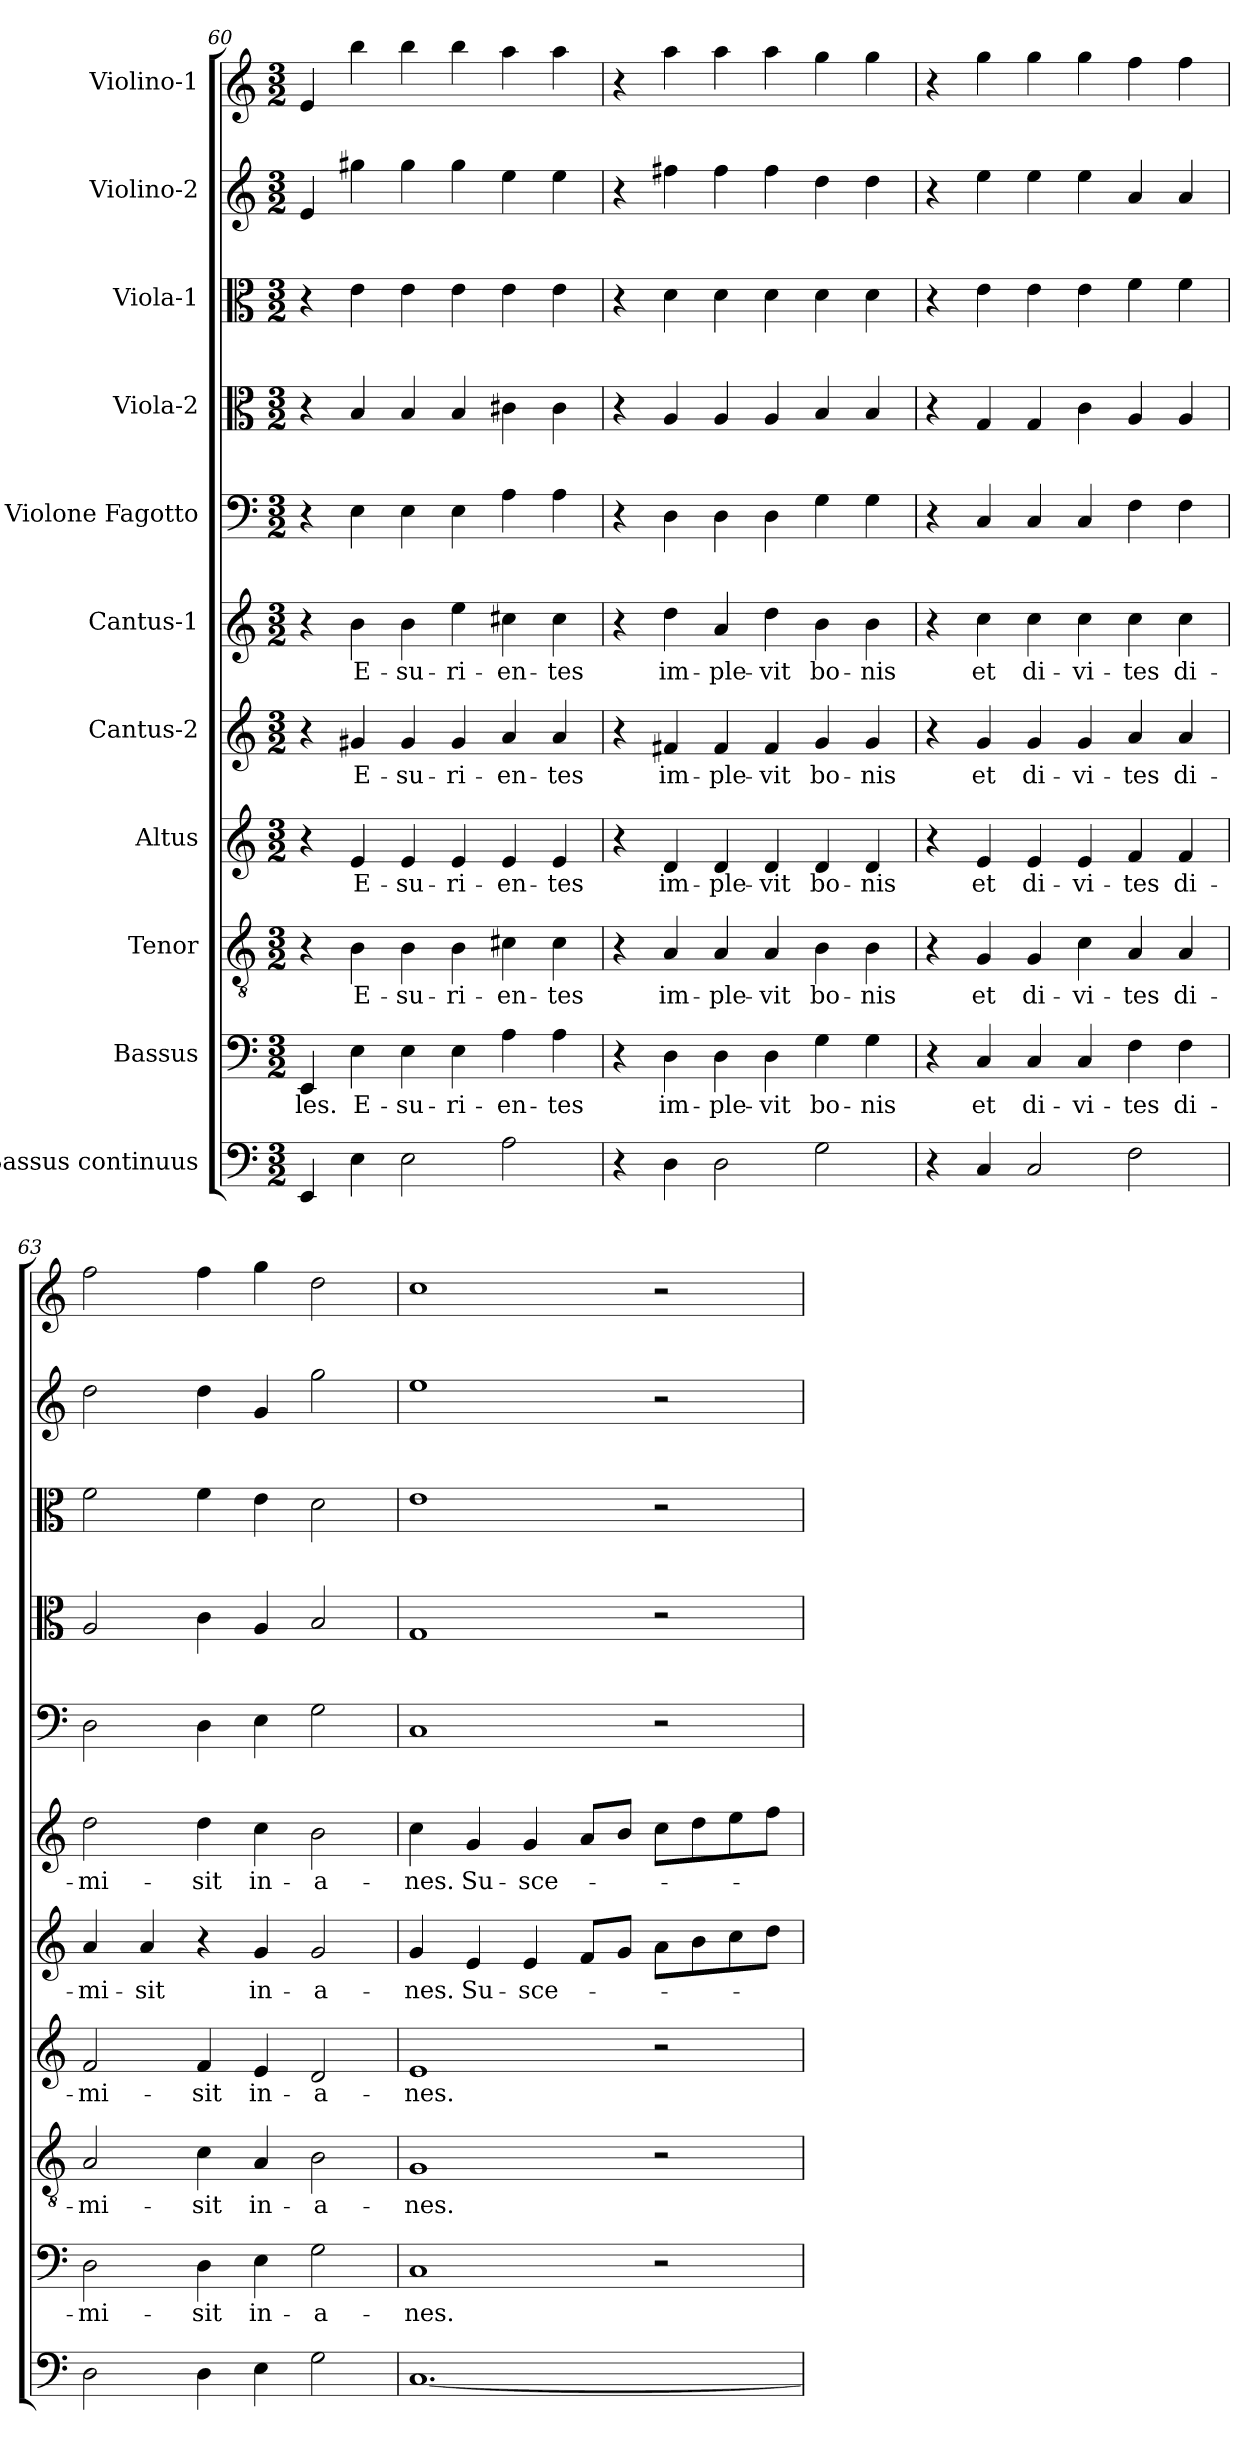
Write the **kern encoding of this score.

**kern	**kern	**text	**kern	**text	**kern	**text	**kern	**text	**kern	**text	**kern	**kern	**kern	**kern	**kern
*part11	*part10	*part10	*part9	*part9	*part8	*part8	*part7	*part7	*part6	*part6	*part5	*part4	*part3	*part2	*part1
*staff11	*staff10	*staff10	*staff9	*staff9	*staff8	*staff8	*staff7	*staff7	*staff6	*staff6	*staff5	*staff4	*staff3	*staff2	*staff1
*I"Bassus continuus	*I"Bassus	*	*I"Tenor	*	*I"Altus	*	*I"Cantus-2	*	*I"Cantus-1	*	*I"Violone Fagotto	*I"Viola-2	*I"Viola-1	*I"Violino-2	*I"Violino-1
!!LO:PB:g=z
*clefF4	*clefF4	*	*clefGv2	*	*clefG2	*	*clefG2	*	*clefG2	*	*clefF4	*clefC3	*clefC3	*clefG2	*clefG2
*k[]	*k[]	*	*k[]	*	*k[]	*	*k[]	*	*k[]	*	*k[]	*k[]	*k[]	*k[]	*k[]
*C:	*C:	*	*C:	*	*C:	*	*C:	*	*C:	*	*C:	*C:	*C:	*C:	*C:
*M3/2	*M3/2	*	*M3/2	*	*M3/2	*	*M3/2	*	*M3/2	*	*M3/2	*M3/2	*M3/2	*M3/2	*M3/2
=60	=60	=60	=60	=60	=60	=60	=60	=60	=60	=60	=60	=60	=60	=60	=60
!	!	!LO:LY:b	!	!	!	!	!	!	!	!	!	!	!	!	!
4EE!/	4EE/	-les.	4r	.	4r	.	4r	.	4r	.	4r	4r	4r	4e/	4e/
!	!	!LO:LY:b	!	!LO:LY:b	!	!LO:LY:b	!	!LO:LY:b	!	!LO:LY:b	!	!	!	!	!
4E!\	4E\	E-	4B\	E-	4e/	E-	4g#X/	E-	4b\	E-	4E\	4B/	4e\	4gg#X\	4bb\
!	!	!LO:LY:b	!	!LO:LY:b	!	!LO:LY:b	!	!LO:LY:b	!	!LO:LY:b	!	!	!	!	!
2E!\	4E\	-su-	4B\	-su-	4e/	-su-	4g#/	-su-	4b\	-su-	4E\	4B/	4e\	4gg#\	4bb\
!	!	!LO:LY:b	!	!LO:LY:b	!	!LO:LY:b	!	!LO:LY:b	!	!LO:LY:b	!	!	!	!	!
.	4E\	-ri-	4B\	-ri-	4e/	-ri-	4g#/	-ri-	4ee\	-ri-	4E\	4B/	4e\	4gg#\	4bb\
!	!	!LO:LY:b	!	!LO:LY:b	!	!LO:LY:b	!	!LO:LY:b	!	!LO:LY:b	!	!	!	!	!
2A!\	4A\	-en-	4c#X\	-en-	4e/	-en-	4a/	-en-	4cc#X\	-en-	4A\	4c#X\	4e\	4ee\	4aa\
!	!	!LO:LY:b	!	!LO:LY:b	!	!LO:LY:b	!	!LO:LY:b	!	!LO:LY:b	!	!	!	!	!
.	4A\	-tes	4c#\	-tes	4e/	-tes	4a/	-tes	4cc#\	-tes	4A\	4c#\	4e\	4ee\	4aa\
=61	=61	=61	=61	=61	=61	=61	=61	=61	=61	=61	=61	=61	=61	=61	=61
4r	4r	.	4r	.	4r	.	4r	.	4r	.	4r	4r	4r	4r	4r
!	!	!LO:LY:b	!	!LO:LY:b	!	!LO:LY:b	!	!LO:LY:b	!	!LO:LY:b	!	!	!	!	!
4D!\	4D\	im-	4A/	im-	4d/	im-	4f#X/	im-	4dd\	im-	4D\	4A/	4d\	4ff#X\	4aa\
!	!	!LO:LY:b	!	!LO:LY:b	!	!LO:LY:b	!	!LO:LY:b	!	!LO:LY:b	!	!	!	!	!
2D!\	4D\	-ple-	4A/	-ple-	4d/	-ple-	4f#/	-ple-	4a/	-ple-	4D\	4A/	4d\	4ff#\	4aa\
!	!	!LO:LY:b	!	!LO:LY:b	!	!LO:LY:b	!	!LO:LY:b	!	!LO:LY:b	!	!	!	!	!
.	4D\	-vit	4A/	-vit	4d/	-vit	4f#/	-vit	4dd\	-vit	4D\	4A/	4d\	4ff#\	4aa\
!	!	!LO:LY:b	!	!LO:LY:b	!	!LO:LY:b	!	!LO:LY:b	!	!LO:LY:b	!	!	!	!	!
2G!\	4G\	bo-	4B\	bo-	4d/	bo-	4g/	bo-	4b\	bo-	4G\	4B/	4d\	4dd\	4gg\
!	!	!LO:LY:b	!	!LO:LY:b	!	!LO:LY:b	!	!LO:LY:b	!	!LO:LY:b	!	!	!	!	!
.	4G\	-nis	4B\	-nis	4d/	-nis	4g/	-nis	4b\	-nis	4G\	4B/	4d\	4dd\	4gg\
=62	=62	=62	=62	=62	=62	=62	=62	=62	=62	=62	=62	=62	=62	=62	=62
4r	4r	.	4r	.	4r	.	4r	.	4r	.	4r	4r	4r	4r	4r
!	!	!LO:LY:b	!	!LO:LY:b	!	!LO:LY:b	!	!LO:LY:b	!	!LO:LY:b	!	!	!	!	!
4C!/	4C/	et	4G/	et	4e/	et	4g/	et	4cc\	et	4C/	4G/	4e\	4ee\	4gg\
!	!	!LO:LY:b	!	!LO:LY:b	!	!LO:LY:b	!	!LO:LY:b	!	!LO:LY:b	!	!	!	!	!
2C!/	4C/	di-	4G/	di-	4e/	di-	4g/	di-	4cc\	di-	4C/	4G/	4e\	4ee\	4gg\
!	!	!LO:LY:b	!	!LO:LY:b	!	!LO:LY:b	!	!LO:LY:b	!	!LO:LY:b	!	!	!	!	!
.	4C/	-vi-	4c\	-vi-	4e/	-vi-	4g/	-vi-	4cc\	-vi-	4C/	4c\	4e\	4ee\	4gg\
!	!	!LO:LY:b	!	!LO:LY:b	!	!LO:LY:b	!	!LO:LY:b	!	!LO:LY:b	!	!	!	!	!
2F!\	4F\	-tes	4A/	-tes	4f/	-tes	4a/	-tes	4cc\	-tes	4F\	4A/	4f\	4a/	4ff\
!	!	!LO:LY:b	!	!LO:LY:b	!	!LO:LY:b	!	!LO:LY:b	!	!LO:LY:b	!	!	!	!	!
.	4F\	di-	4A/	di-	4f/	di-	4a/	di-	4cc\	di-	4F\	4A/	4f\	4a/	4ff\
=63	=63	=63	=63	=63	=63	=63	=63	=63	=63	=63	=63	=63	=63	=63	=63
!	!	!LO:LY:b	!	!LO:LY:b	!	!LO:LY:b	!	!LO:LY:b	!	!LO:LY:b	!	!	!	!	!
2D!\	2D\	-mi-	2A/	-mi-	2f/	-mi-	4a/	-mi-	2dd\	-mi-	2D\	2A/	2f\	2dd\	2ff\
!	!	!	!	!	!	!	!	!LO:LY:b	!	!	!	!	!	!	!
.	.	.	.	.	.	.	4a/	-sit	.	.	.	.	.	.	.
!	!	!LO:LY:b	!	!LO:LY:b	!	!LO:LY:b	!	!	!	!LO:LY:b	!	!	!	!	!
4D!\	4D\	-sit	4c\	-sit	4f/	-sit	4r	.	4dd\	-sit	4D\	4c\	4f\	4dd\	4ff\
!	!	!LO:LY:b	!	!LO:LY:b	!	!LO:LY:b	!	!LO:LY:b	!	!LO:LY:b	!	!	!	!	!
4E!\	4E\	in-	4A/	in-	4e/	in-	4g/	in-	4cc\	in-	4E\	4A/	4e\	4g/	4gg\
!	!	!LO:LY:b	!	!LO:LY:b	!	!LO:LY:b	!	!LO:LY:b	!	!LO:LY:b	!	!	!	!	!
2G!\	2G\	-a-	2B\	-a-	2d/	-a-	2g/	-a-	2b\	-a-	2G\	2B/	2d\	2gg\	2dd\
=64	=64	=64	=64	=64	=64	=64	=64	=64	=64	=64	=64	=64	=64	=64	=64
!	!	!LO:LY:b	!	!LO:LY:b	!	!LO:LY:b	!	!LO:LY:b	!	!LO:LY:b	!	!	!	!	!
[1.C!	1C	-nes.	1G	-nes.	1e	-nes.	4g/	-nes.	4cc\	-nes.	1C	1G	1e	1ee	1cc
!	!	!	!	!	!	!	!	!LO:LY:b	!	!LO:LY:b	!	!	!	!	!
.	.	.	.	.	.	.	4e/	Su-	4g/	Su-	.	.	.	.	.
!	!	!	!	!	!	!	!	!LO:LY:b	!	!LO:LY:b	!	!	!	!	!
.	.	.	.	.	.	.	4e/	-sce-	4g/	-sce-	.	.	.	.	.
.	.	.	.	.	.	.	8f/L	.	8a/L	.	.	.	.	.	.
.	.	.	.	.	.	.	8g/J	.	8b/J	.	.	.	.	.	.
.	2r	.	2r	.	2r	.	8a\L	.	8cc\L	.	2r	2r	2r	2r	2r
.	.	.	.	.	.	.	8b\	.	8dd\	.	.	.	.	.	.
.	.	.	.	.	.	.	8cc\	.	8ee\	.	.	.	.	.	.
.	.	.	.	.	.	.	8dd\J	.	8ff\J	.	.	.	.	.	.
=	=	=	=	=	=	=	=	=	=	=	=	=	=	=	=
*-	*-	*-	*-	*-	*-	*-	*-	*-	*-	*-	*-	*-	*-	*-	*-
